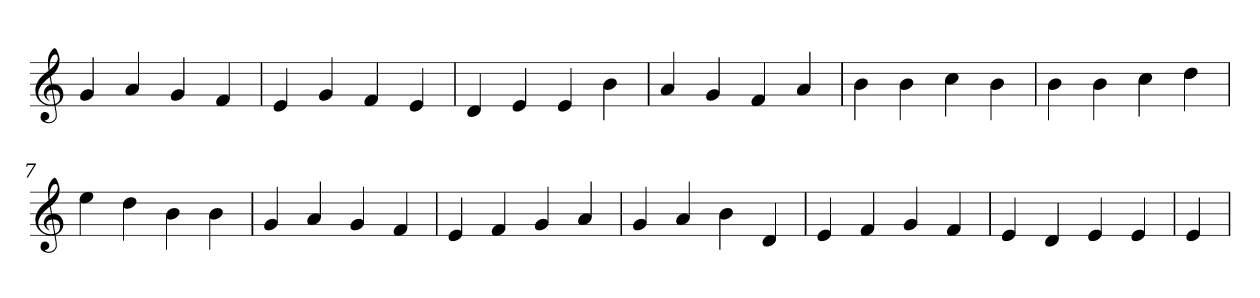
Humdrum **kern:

**kern
*part1
*staff1
*clefG2
=1
4g
4a
4g
4f
=2
4e
4g
4f
4e
=3
4d
4e
4e
4b
=4
4a
4g
4f
4a
=5
4b
4b
4cc
4b
=6
4b
4b
4cc
4dd
=7
4ee
4dd
4b
4b
=8
4g
4a
4g
4f
=9
4e
4f
4g
4a
=10
4g
4a
4b
4d
=11
4e
4f
4g
4f
=12
4e
4d
4e
4e
=13
4e
=
*-
